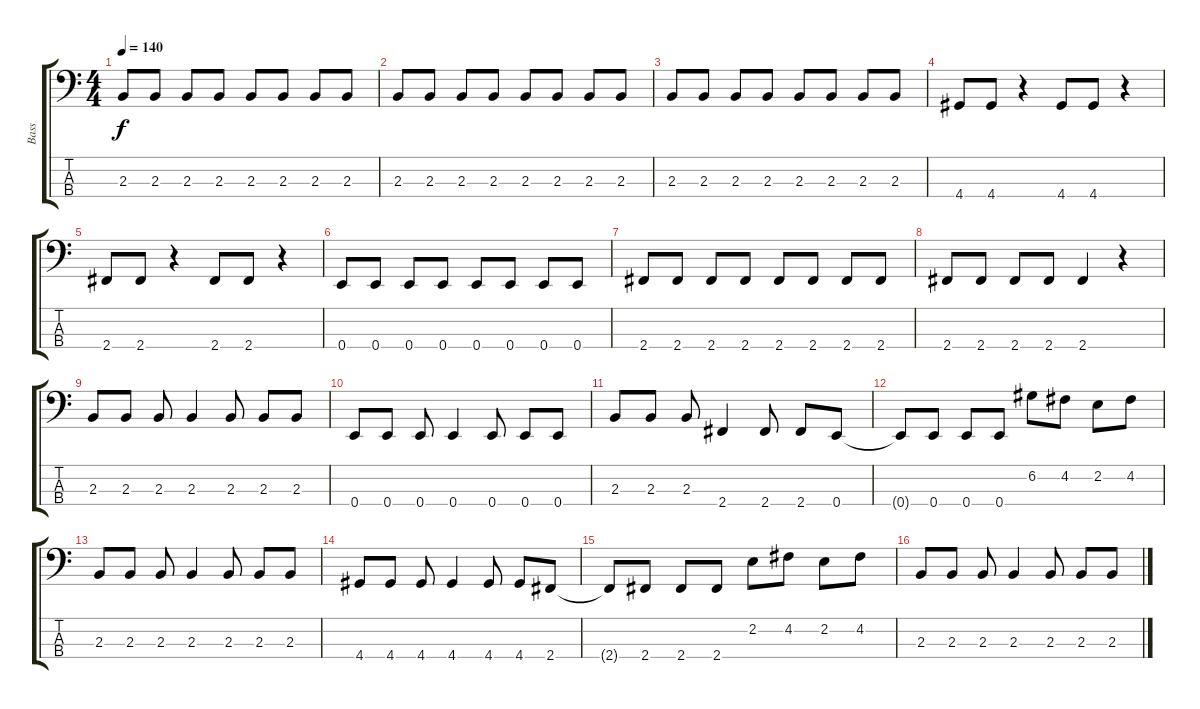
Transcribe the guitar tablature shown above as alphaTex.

\track ("Bass" "Bass") {instrument electricbasspick}
\staff {score tabs}
\tuning (G2 D2 A1 E1) {hide}
\ts (4 4)
\tempo 140
\clef f4
\ks c
2.3.8{dy f} 2.3.8 2.3.8 2.3.8 2.3.8 2.3.8 2.3.8 2.3.8 |
2.3.8 2.3.8 2.3.8 2.3.8 2.3.8 2.3.8 2.3.8 2.3.8 |
2.3.8 2.3.8 2.3.8 2.3.8 2.3.8 2.3.8 2.3.8 2.3.8 |
4.4.8 4.4.8 r.4 4.4.8 4.4.8 r.4 |
2.4.8 2.4.8 r.4 2.4.8 2.4.8 r.4 |
0.4.8 0.4.8 0.4.8 0.4.8 0.4.8 0.4.8 0.4.8 0.4.8 |
2.4.8 2.4.8 2.4.8 2.4.8 2.4.8 2.4.8 2.4.8 2.4.8 |
2.4.8 2.4.8 2.4.8 2.4.8 2.4.4 r.4 |
2.3.8 2.3.8 2.3.8 2.3.4 2.3.8 2.3.8 2.3.8 |
0.4.8 0.4.8 0.4.8 0.4.4 0.4.8 0.4.8 0.4.8 |
2.3.8 2.3.8 2.3.8 2.4.4 2.4.8 2.4.8 0.4.8 |
0.4{t}.8 0.4.8 0.4.8 0.4.8 6.2.8 4.2.8 2.2.8 4.2.8 |
2.3.8 2.3.8 2.3.8 2.3.4 2.3.8 2.3.8 2.3.8 |
4.4.8 4.4.8 4.4.8 4.4.4 4.4.8 4.4.8 2.4.8 |
2.4{t}.8 2.4.8 2.4.8 2.4.8 2.2.8 4.2.8 2.2.8 4.2.8 |
2.3.8 2.3.8 2.3.8 2.3.4 2.3.8 2.3.8 2.3.8
